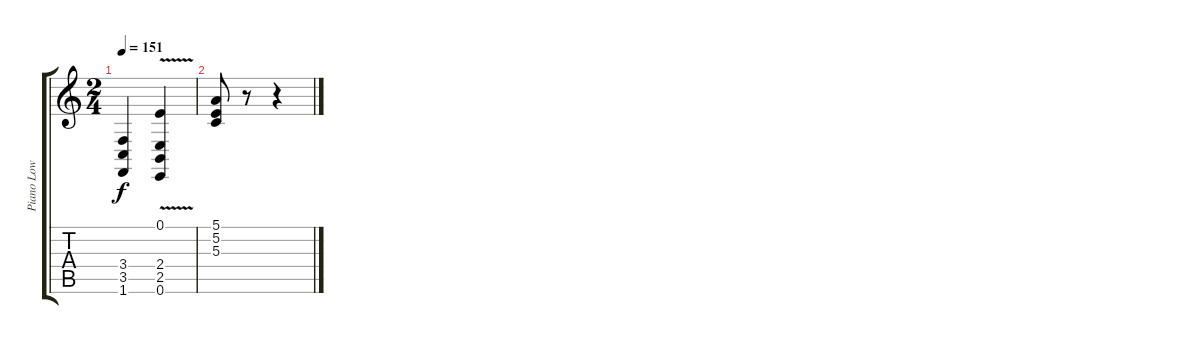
\track ("Piano Low" "Piano Low") {instrument brightacousticpiano}
\staff {score tabs}
\tuning (E4 B3 G3 D3 A2 E2) {hide}
\ts (2 4)
\tempo 151
\clef g2
\ks c
(3.4 3.5 1.6).4{dy f} (0.1{v} 2.4 2.5 0.6).4 |
(5.1 5.2 5.3).8 r.8 r.4
